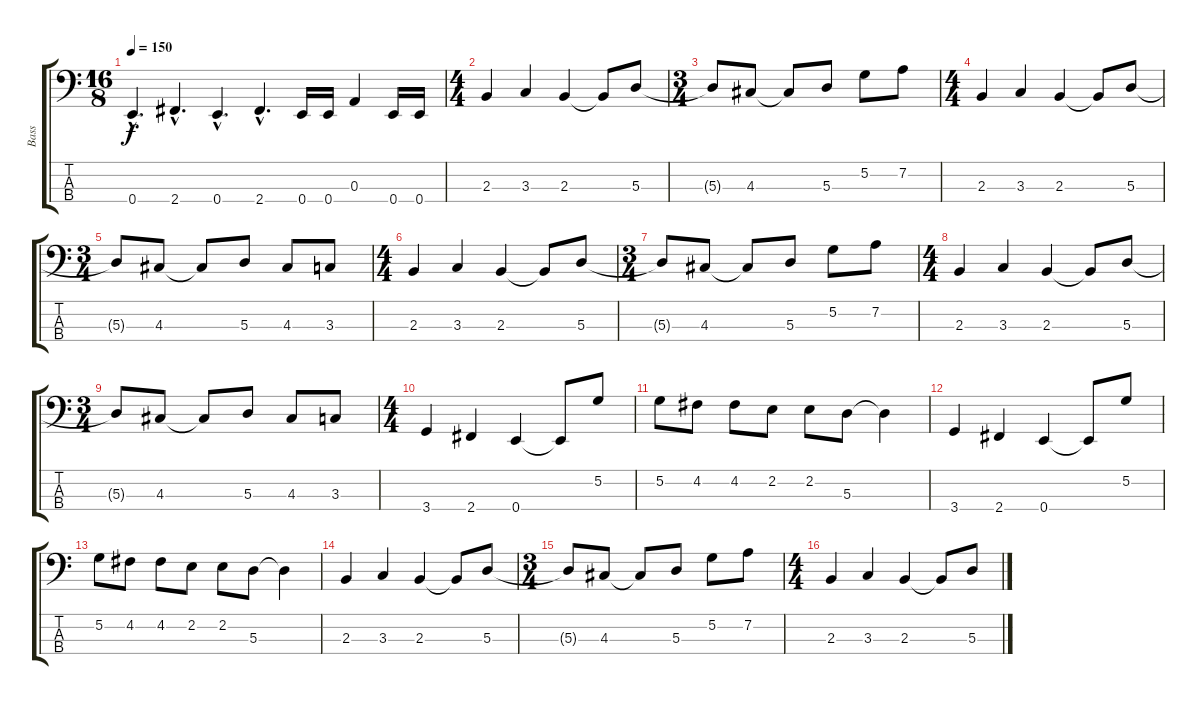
\track ("Bass" "Bass") {instrument electricbassfinger}
\staff {score tabs}
\tuning (G2 D2 A1 E1) {hide}
\ts (16 8)
\tempo 150
\clef f4
\ks c
0.4{hac}.4{d dy f} 2.4{hac}.4{d} 0.4{hac}.4{d} 2.4{hac}.4{d} 0.4.16 0.4.16 0.3.4 0.4.16 0.4.16 |
\ts (4 4)
2.3.4 3.3.4 2.3.4 2.3{t}.8 5.3.8 |
\ts (3 4)
5.3{t}.8 4.3.8 4.3{t}.8 5.3.8 5.2.8 7.2.8 |
\ts (4 4)
2.3.4 3.3.4 2.3.4 2.3{t}.8 5.3.8 |
\ts (3 4)
5.3{t}.8 4.3.8 4.3{t}.8 5.3.8 4.3.8 3.3.8 |
\ts (4 4)
2.3.4 3.3.4 2.3.4 2.3{t}.8 5.3.8 |
\ts (3 4)
5.3{t}.8 4.3.8 4.3{t}.8 5.3.8 5.2.8 7.2.8 |
\ts (4 4)
2.3.4 3.3.4 2.3.4 2.3{t}.8 5.3.8 |
\ts (3 4)
5.3{t}.8 4.3.8 4.3{t}.8 5.3.8 4.3.8 3.3.8 |
\ts (4 4)
3.4.4 2.4.4 0.4.4 0.4{t}.8 5.2.8 |
5.2.8 4.2.8 4.2.8 2.2.8 2.2.8 5.3.8 5.3{t}.4 |
3.4.4 2.4.4 0.4.4 0.4{t}.8 5.2.8 |
5.2.8 4.2.8 4.2.8 2.2.8 2.2.8 5.3.8 5.3{t}.4 |
2.3.4 3.3.4 2.3.4 2.3{t}.8 5.3.8 |
\ts (3 4)
5.3{t}.8 4.3.8 4.3{t}.8 5.3.8 5.2.8 7.2.8 |
\ts (4 4)
2.3.4 3.3.4 2.3.4 2.3{t}.8 5.3.8
